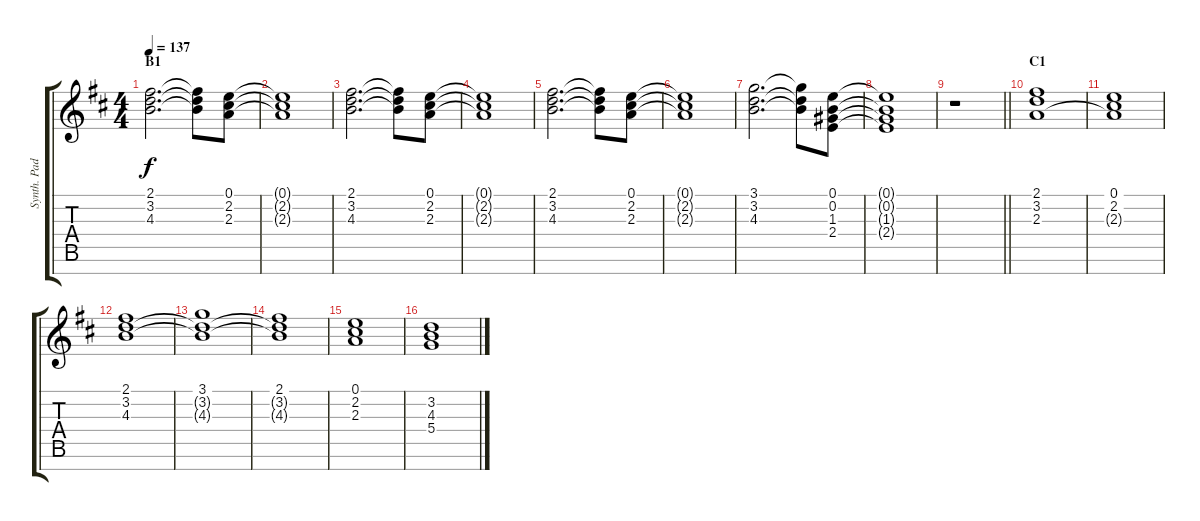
\track ("Synth. Pad" "Synth. Pad") {instrument pad2warm}
\staff {score tabs}
\tuning (E5 B4 G4 D4 A3 E3 B2) {hide}
\ts (4 4)
\section ("" "B1")
\tempo 137
\clef g2
\ks d
(2.1 3.2 4.3).2{d dy f} (2.1{t} 3.2{t} 4.3{t}).8 (0.1 2.2 2.3).8 |
(0.1{t} 2.2{t} 2.3{t}).1 |
(2.1 3.2 4.3).2{d} (2.1{t} 3.2{t} 4.3{t}).8 (0.1 2.2 2.3).8 |
(0.1{t} 2.2{t} 2.3{t}).1 |
(2.1 3.2 4.3).2{d} (2.1{t} 3.2{t} 4.3{t}).8 (0.1 2.2 2.3).8 |
(0.1{t} 2.2{t} 2.3{t}).1 |
(3.1 3.2 4.3).2{d} (3.1{t} 3.2{t} 4.3{t}).8 (0.1 0.2 1.3 2.4).8 |
(0.1{t} 0.2{t} 1.3{t} 2.4{t}).1 |
\barLineRight lightlight
r.1 |
\section ("" "C1")
(2.1 3.2 2.3).1 |
(0.1 2.2 2.3{t}).1 |
(2.1 3.2 4.3).1 |
(3.1 3.2{t} 4.3{t}).1 |
(2.1 3.2{t} 4.3{t}).1 |
(0.1 2.2 2.3).1 |
(3.2 4.3 5.4).1
